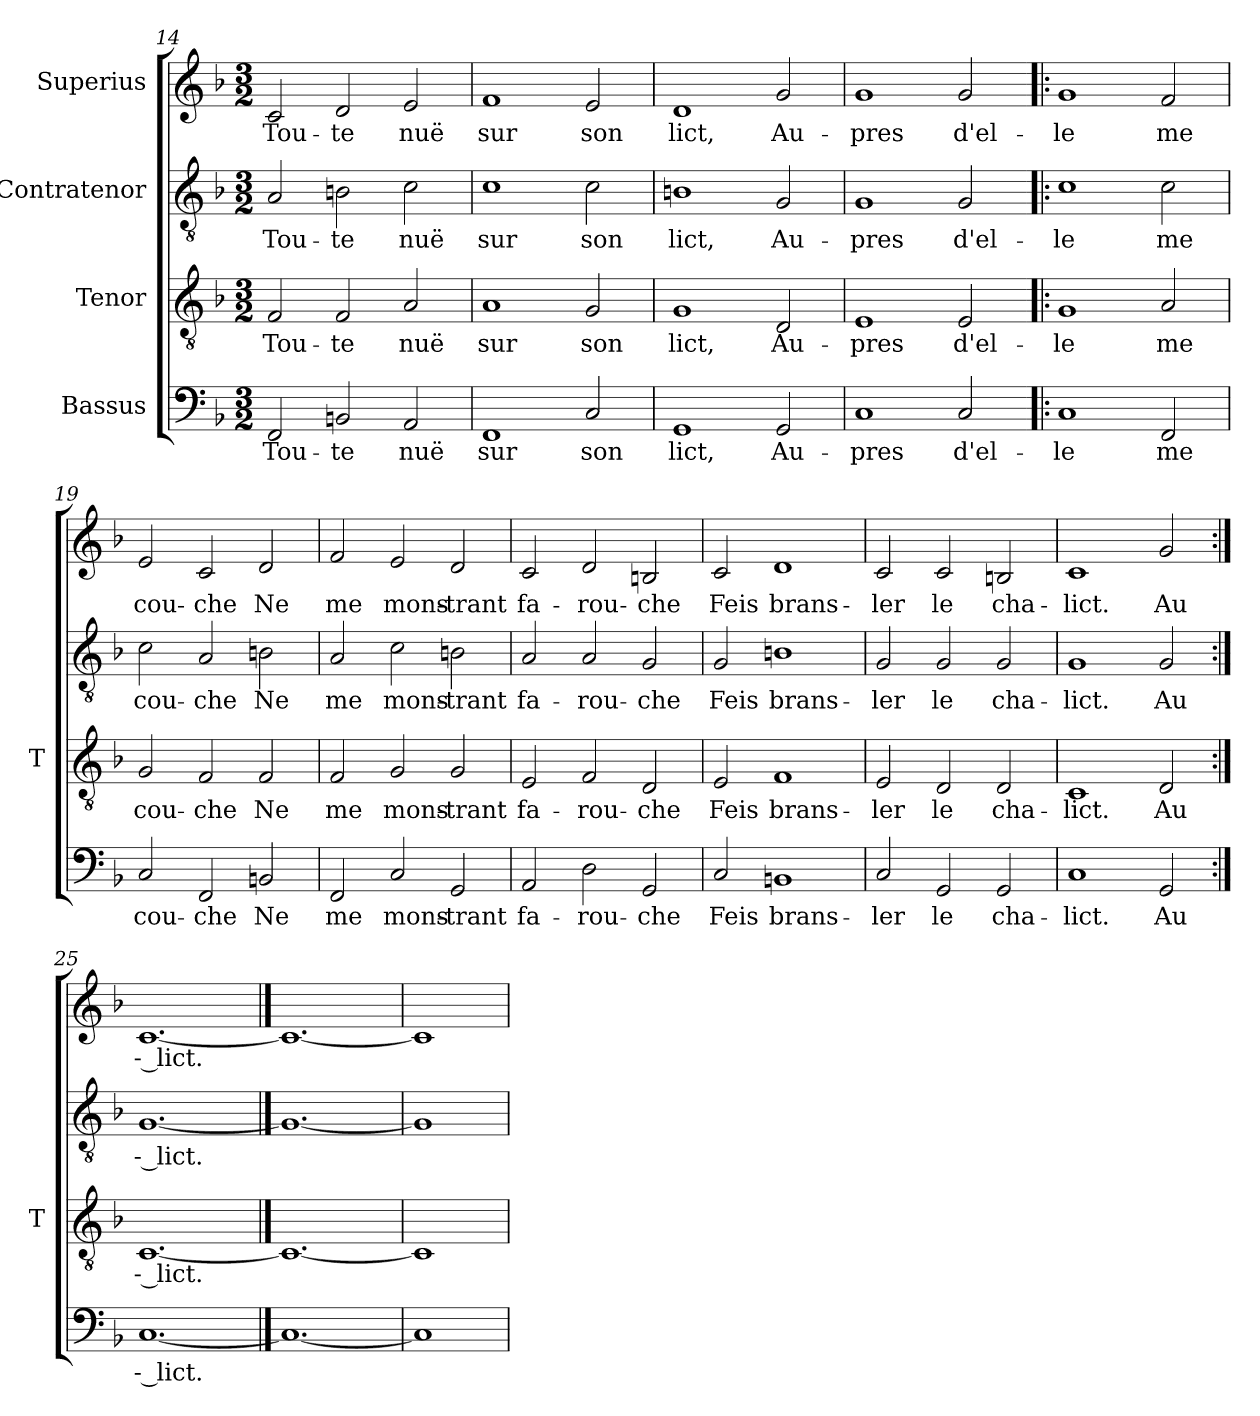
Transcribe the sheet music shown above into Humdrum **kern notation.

**kern	**text	**kern	**text	**kern	**text	**kern	**text
*part4	*part4	*part3	*part3	*part2	*part2	*part1	*part1
*staff4	*staff4	*staff3	*staff3	*staff2	*staff2	*staff1	*staff1
*I"Bassus	*	*I"Tenor	*	*I"Contratenor	*	*I"Superius	*
*	*	*I'T	*	*	*	*	*
*clefF4	*	*clefGv2	*	*clefGv2	*	*clefG2	*
*k[b-]	*	*k[b-]	*	*k[b-]	*	*k[b-]	*
*F:	*	*F:	*	*F:	*	*F:	*
*M3/2	*	*M3/2	*	*M3/2	*	*M3/2	*
=14	=14	=14	=14	=14	=14	=14	=14
2FF	Tou-	2F	Tou-	2A	Tou-	2c	Tou-
2BBn	-te	2F	-te	2Bn	-te	2d	-te
2AA	-nuë	2A	-nuë	2c	-nuë	2e	-nuë
=15	=15	=15	=15	=15	=15	=15	=15
1FF	-sur	1A	-sur	1c	-sur	1f	-sur
2C	-son	2G	-son	2c	-son	2e	-son
=16	=16	=16	=16	=16	=16	=16	=16
1GG	-lict,	1G	-lict,	1Bn	-lict,	1d	-lict,
2GG	Au-	2D	Au-	2G	Au-	2g	Au-
!!LO:PB:g=z
=17	=17	=17	=17	=17	=17	=17	=17
1C	-pres	1E	-pres	1G	-pres	1g	-pres
2C	d'el-	2E	d'el-	2G	d'el-	2g	d'el-
=18!|:	=18!|:	=18!|:	=18!|:	=18!|:	=18!|:	=18!|:	=18!|:
1C	-le	1G	-le	1c	-le	1g	-le
2FF	-me	2A	-me	2c	-me	2f	-me
=19	=19	=19	=19	=19	=19	=19	=19
2C	cou-	2G	cou-	2c	cou-	2e	cou-
2FF	-che	2F	-che	2A	-che	2c	-che
2BBn	-Ne	2F	-Ne	2Bn	-Ne	2d	-Ne
=20	=20	=20	=20	=20	=20	=20	=20
2FF	-me	2F	-me	2A	-me	2f	-me
2C	mons-	2G	mons-	2c	mons-	2e	mons-
2GG	-trant	2G	-trant	2Bn	-trant	2d	-trant
=21	=21	=21	=21	=21	=21	=21	=21
2AA	fa-	2E	fa-	2A	fa-	2c	fa-
2D	rou-	2F	rou-	2A	rou-	2d	rou-
2GG	-che	2D	-che	2G	-che	2B	-che
!!LO:LB:g=z
=22	=22	=22	=22	=22	=22	=22	=22
2C	-Feis	2E	-Feis	2G	-Feis	2c	-Feis
1BBn	brans-	1F	brans-	1Bn	brans-	1d	brans-
=23	=23	=23	=23	=23	=23	=23	=23
2C	-ler	2E	-ler	2G	-ler	2c	-ler
2GG	-le	2D	-le	2G	-le	2c	-le
2GG	cha-	2D	cha-	2G	cha-	2Bn	cha-
=24	=24	=24	=24	=24	=24	=24	=24
1C	-lict.	1C	-lict.	1G	-lict.	1c	-lict.
2GG	-Au	2D	-Au	2G	-Au	2g	-Au
=25:|!	=25:|!	=25:|!	=25:|!	=25:|!	=25:|!	=25:|!	=25:|!
[1.C	-- lict.	[1.C	-- lict.	[1.G	-- lict.	[1.c	-- lict.
==26	==26	==26	==26	==26	==26	==26	==26
1.C_	.	1.C_	.	1.G_	.	1.c_	.
=27	=27	=27	=27	=27	=27	=27	=27
1C]	.	1C]	.	1G]	.	1c]	.
=	=	=	=	=	=	=	=
*-	*-	*-	*-	*-	*-	*-	*-
